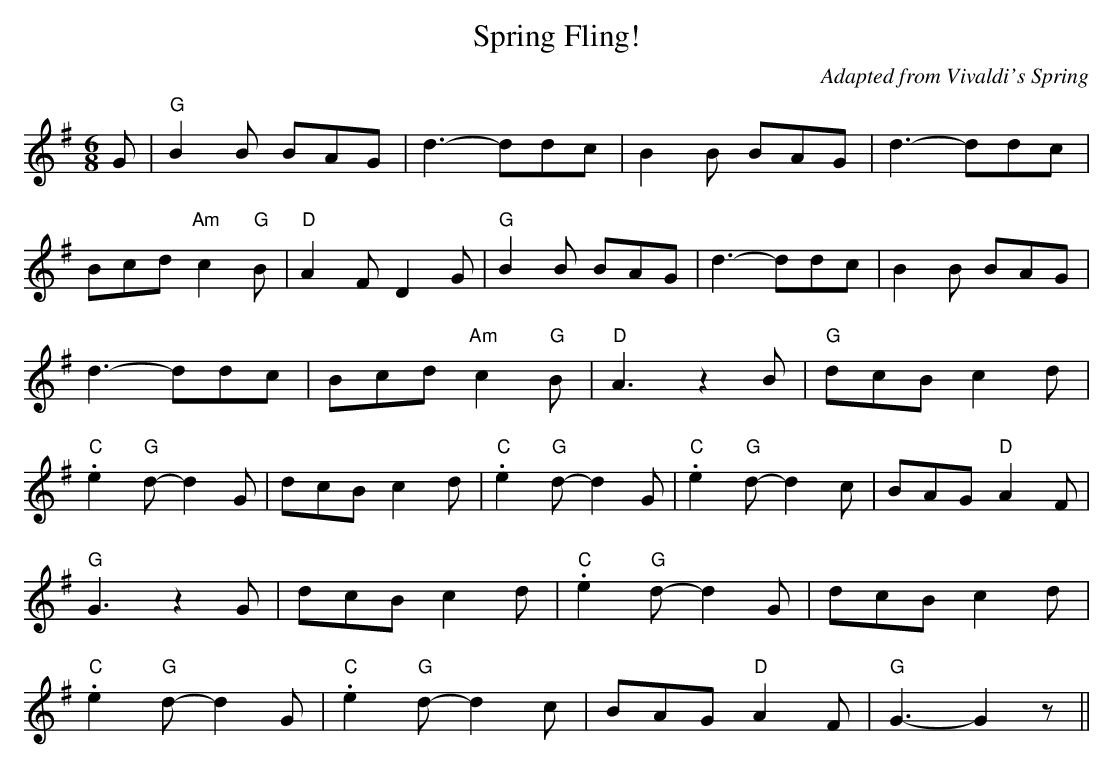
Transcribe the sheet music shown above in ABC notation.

X:1
T:Spring Fling!
M:6/8
L:1/8
C:Adapted from Vivaldi's Spring
K:G
G|"G"B2B BAG|d3-ddc|B2B BAG|d3-ddc|
Bcd "Am"c2"G"B|"D"A2F D2G|"G"B2B BAG|d3-ddc|B2B BAG|
d3-ddc|Bcd "Am"c2"G"B|"D"A3 z2 B|"G"dcB c2d|
"C".e2"G"d-d2G|dcB c2d|"C".e2"G"d-d2G|"C".e2"G"d-d2c|BAG "D"A2F|
"G"G3 z2G|dcB c2d|"C".e2"G"d-d2G|dcB c2d|
"C".e2"G"d-d2G|"C".e2"G"d-d2c|BAG "D"A2F|"G"G3-G2 z||
